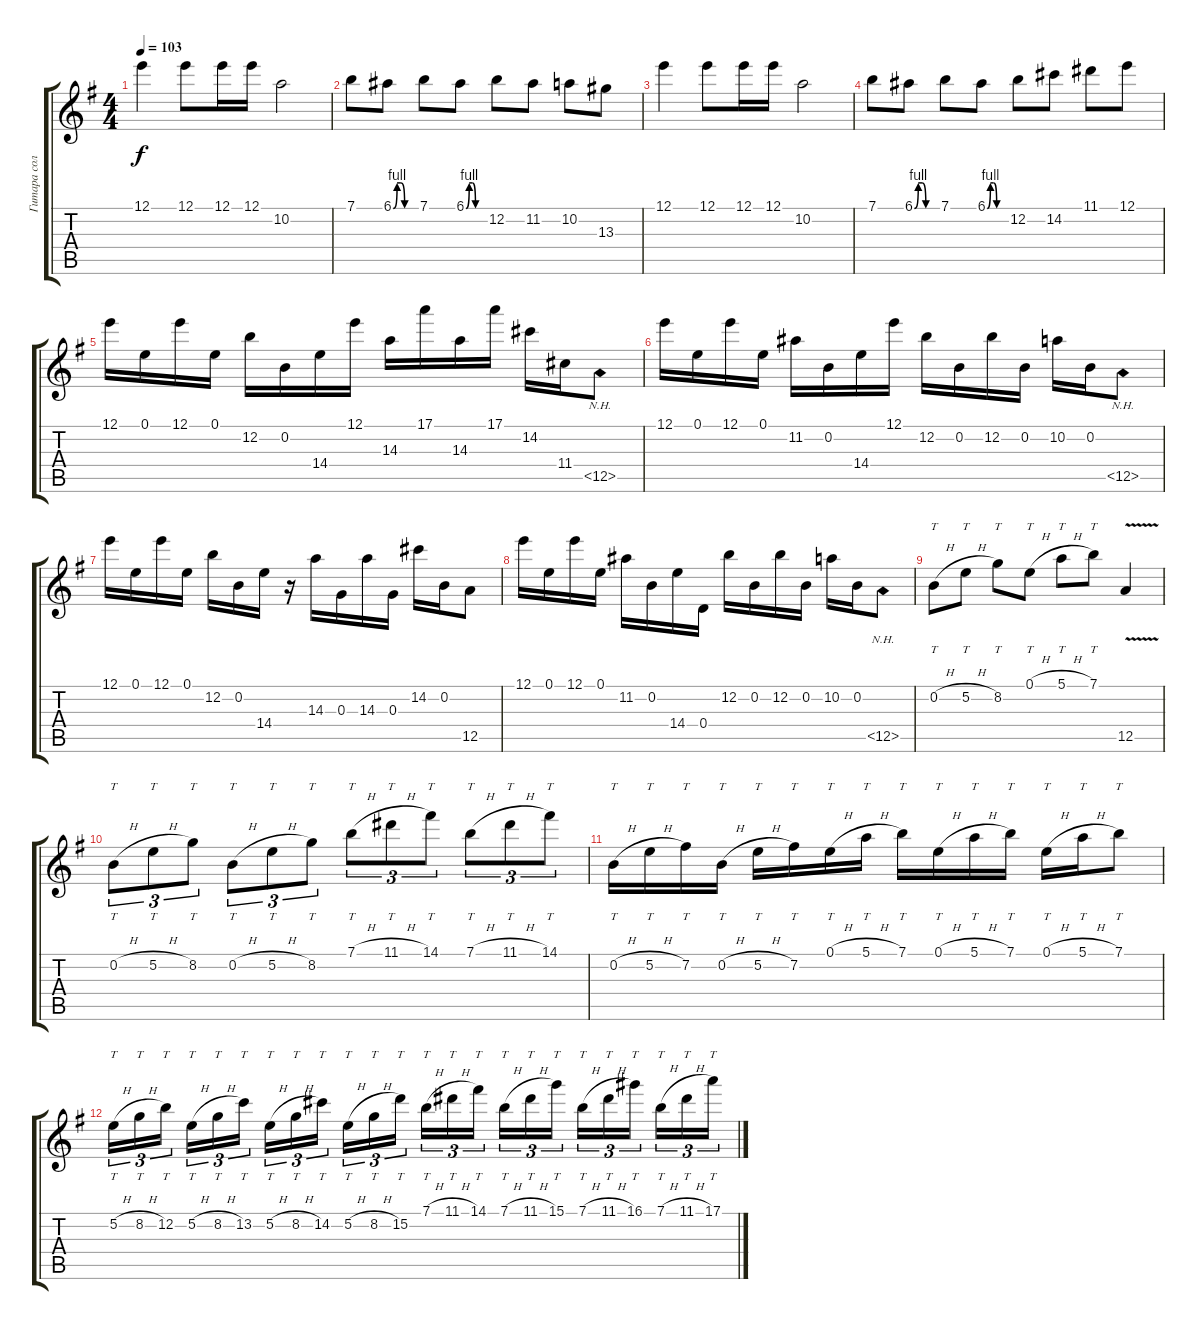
\track ("Гитара соло грязная" "Гитара сол") {instrument overdrivenguitar}
\staff {score tabs}
\tuning (E4 B3 G3 D3 A2 E2) {hide}
\ts (4 4)
\tempo 103
\clef g2
\ks eminor
12.1.4{dy f} 12.1.8 12.1.16 12.1.16 10.2.2 |
7.1.8 6.1{be (custom 0 0 10 4 20 4 30 0 60 0)}.8 7.1.8 6.1{be (custom 0 0 10 4 20 4 30 0 60 0)}.8 12.2.8 11.2.8 10.2.8 13.3.8 |
12.1.4 12.1.8 12.1.16 12.1.16 10.2.2 |
7.1.8 6.1{be (custom 0 0 10 4 20 4 30 0 60 0)}.8 7.1.8 6.1{be (custom 0 0 10 4 20 4 30 0 60 0)}.8 12.2.8 14.2.8 11.1.8 12.1.8 |
12.1.16 0.1.16 12.1.16 0.1.16 12.2.16 0.2.16 14.4.16 12.1.16 14.3.16 17.1.16 14.3.16 17.1.16 14.2.16 11.4.16 12.5{nh}.8 |
12.1.16 0.1.16 12.1.16 0.1.16 11.2.16 0.2.16 14.4.16 12.1.16 12.2.16 0.2.16 12.2.16 0.2.16 10.2.16 0.2.16 12.5{nh}.8 |
12.1.16 0.1.16 12.1.16 0.1.16 12.2.16 0.2.16 14.4.16 r.16 14.3.16 0.3.16 14.3.16 0.3.16 14.2.16 0.2.16 12.5.8 |
12.1.16 0.1.16 12.1.16 0.1.16 11.2.16 0.2.16 14.4.16 0.4.16 12.2.16 0.2.16 12.2.16 0.2.16 10.2.16 0.2.16 12.5{nh}.8 |
0.2{h}.8{tt} 5.2{h}.8{tt} 8.2.8{tt} 0.1{h}.8{tt} 5.1{h}.8{tt} 7.1.8{tt} 12.5{v}.4 |
0.2{h}.8{tt tu (3 2)} 5.2{h}.8{tt tu (3 2)} 8.2.8{tt tu (3 2)} 0.2{h}.8{tt tu (3 2)} 5.2{h}.8{tt tu (3 2)} 8.2.8{tt tu (3 2)} 7.1{h}.8{tt tu (3 2)} 11.1{h}.8{tt tu (3 2)} 14.1.8{tt tu (3 2)} 7.1{h}.8{tt tu (3 2)} 11.1{h}.8{tt tu (3 2)} 14.1.8{tt tu (3 2)} |
0.2{h}.16{tt} 5.2{h}.16{tt} 7.2.16{tt} 0.2{h}.16{tt} 5.2{h}.16{tt} 7.2.16{tt} 0.1{h}.16{tt} 5.1{h}.16{tt} 7.1.16{tt} 0.1{h}.16{tt} 5.1{h}.16{tt} 7.1.16{tt} 0.1{h}.16{tt} 5.1{h}.16{tt} 7.1.8{tt} |
5.2{h}.16{tt tu (3 2)} 8.2{h}.16{tt tu (3 2)} 12.2.16{tt tu (3 2) beam splitsecondary} 5.2{h}.16{tt tu (3 2)} 8.2{h}.16{tt tu (3 2)} 13.2.16{tt tu (3 2)} 5.2{h}.16{tt tu (3 2)} 8.2{h}.16{tt tu (3 2)} 14.2.16{tt tu (3 2) beam splitsecondary} 5.2{h}.16{tt tu (3 2)} 8.2{h}.16{tt tu (3 2)} 15.2.16{tt tu (3 2)} 7.1{h}.16{tt tu (3 2)} 11.1{h}.16{tt tu (3 2)} 14.1.16{tt tu (3 2) beam splitsecondary} 7.1{h}.16{tt tu (3 2)} 11.1{h}.16{tt tu (3 2)} 15.1.16{tt tu (3 2)} 7.1{h}.16{tt tu (3 2)} 11.1{h}.16{tt tu (3 2)} 16.1.16{tt tu (3 2) beam splitsecondary} 7.1{h}.16{tt tu (3 2)} 11.1{h}.16{tt tu (3 2)} 17.1.16{tt tu (3 2)}
